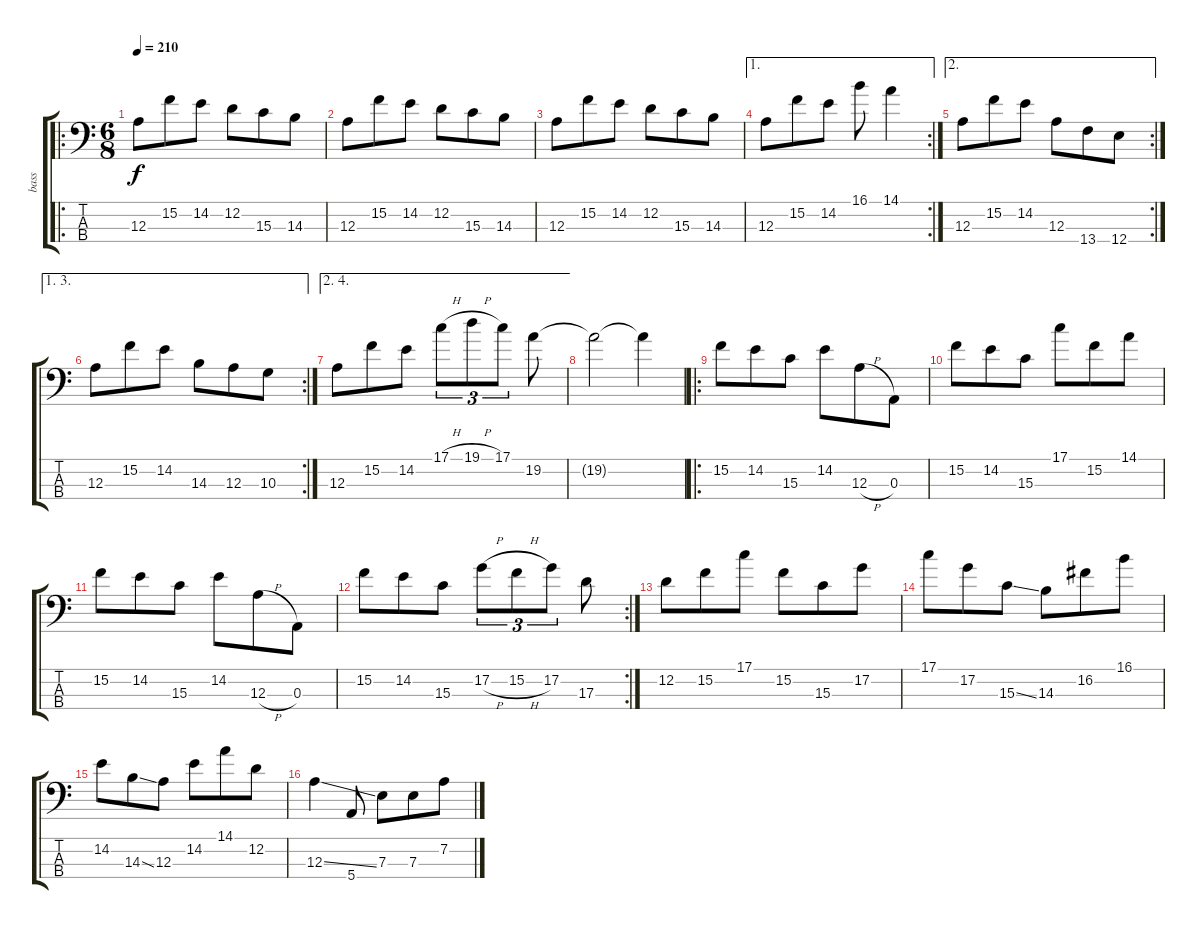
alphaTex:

\track ("bass" "bass") {instrument distortionguitar}
\staff {score tabs}
\tuning (G2 D2 A1 E1) {hide}
\ro
\ts (6 8)
\tempo 210
\clef f4
\ks c
12.3.8{dy f} 15.2.8 14.2.8 12.2.8 15.3.8 14.3.8 |
12.3.8 15.2.8 14.2.8 12.2.8 15.3.8 14.3.8 |
12.3.8 15.2.8 14.2.8 12.2.8 15.3.8 14.3.8 |
\ae 1
\rc 2
12.3.8 15.2.8 14.2.8 16.1.8 14.1.4 |
\ae 2
\rc 2
12.3.8 15.2.8 14.2.8 12.3.8 13.4.8 12.4.8 |
\ae (1 3)
\rc 2
12.3.8 15.2.8 14.2.8 14.3.8 12.3.8 10.3.8 |
\ae (2 4)
12.3.8 15.2.8 14.2.8 17.1{h}.8{tu (3 2)} 19.1{h}.8{tu (3 2)} 17.1.8{tu (3 2)} 19.2.8 |
19.2{t}.2 19.2{t}.4 |
\ro
15.2.8 14.2.8 15.3.8 14.2.8 12.3{h}.8 0.3.8 |
15.2.8 14.2.8 15.3.8 17.1.8 15.2.8 14.1.8 |
15.2.8 14.2.8 15.3.8 14.2.8 12.3{h}.8 0.3.8 |
\rc 2
15.2.8 14.2.8 15.3.8 17.2{h}.8{tu (3 2)} 15.2{h}.8{tu (3 2)} 17.2.8{tu (3 2)} 17.3.8 |
12.2.8 15.2.8 17.1.8 15.2.8 15.3.8 17.2.8 |
17.1.8 17.2.8 15.3{ss}.8 14.3.8 16.2.8 16.1.8 |
14.2.8 14.3{ss}.8 12.3.8 14.2.8 14.1.8 12.2.8 |
12.3{ss}.4 5.4.8 7.3.8 7.3.8 7.2.8
